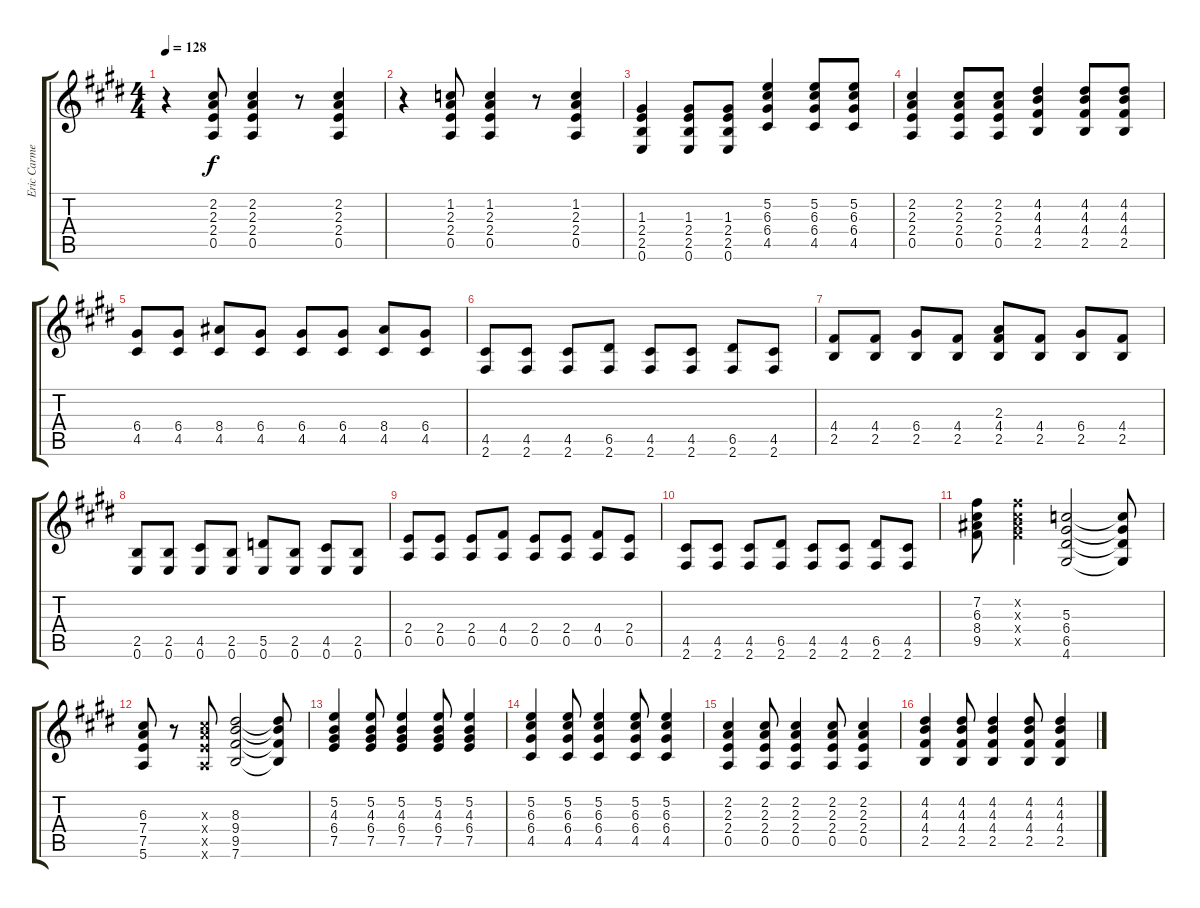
\track ("Eric Carmen Rhythm Guitar" "Eric Carme") {instrument distortionguitar}
\staff {score tabs}
\tuning (E4 B3 G3 D3 A2 E2) {hide}
\ts (4 4)
\tempo 128
\clef g2
\ks e
r.4{dy f} (2.2 2.3 2.4 0.5).8 (2.2 2.3 2.4 0.5).4 r.8 (2.2 2.3 2.4 0.5).4 |
r.4 (1.2 2.3 2.4 0.5).8 (1.2 2.3 2.4 0.5).4 r.8 (1.2 2.3 2.4 0.5).4 |
(1.3 2.4 2.5 0.6).4 (1.3 2.4 2.5 0.6).8 (1.3 2.4 2.5 0.6).8 (5.2 6.3 6.4 4.5).4 (5.2 6.3 6.4 4.5).8 (5.2 6.3 6.4 4.5).8 |
(2.2 2.3 2.4 0.5).4 (2.2 2.3 2.4 0.5).8 (2.2 2.3 2.4 0.5).8 (4.2 4.3 4.4 2.5).4 (4.2 4.3 4.4 2.5).8 (4.2 4.3 4.4 2.5).8 |
(6.4 4.5).8 (6.4 4.5).8 (8.4 4.5).8 (6.4 4.5).8 (6.4 4.5).8 (6.4 4.5).8 (8.4 4.5).8 (6.4 4.5).8 |
(4.5 2.6).8 (4.5 2.6).8 (4.5 2.6).8 (6.5 2.6).8 (4.5 2.6).8 (4.5 2.6).8 (6.5 2.6).8 (4.5 2.6).8 |
(4.4 2.5).8 (4.4 2.5).8 (6.4 2.5).8 (4.4 2.5).8 (2.3 4.4 2.5).8 (4.4 2.5).8 (6.4 2.5).8 (4.4 2.5).8 |
(2.5 0.6).8 (2.5 0.6).8 (4.5 0.6).8 (2.5 0.6).8 (5.5 0.6).8 (2.5 0.6).8 (4.5 0.6).8 (2.5 0.6).8 |
(2.4 0.5).8 (2.4 0.5).8 (2.4 0.5).8 (4.4 0.5).8 (2.4 0.5).8 (2.4 0.5).8 (4.4 0.5).8 (2.4 0.5).8 |
(4.5 2.6).8 (4.5 2.6).8 (4.5 2.6).8 (6.5 2.6).8 (4.5 2.6).8 (4.5 2.6).8 (6.5 2.6).8 (4.5 2.6).8 |
(7.2 6.3 8.4 9.5).8 (7.2{x} 6.3{x} 8.4{x} 9.5{x}).4 (5.3 6.4 6.5 4.6).2 (5.3{t} 6.4{t} 6.5{t} 4.6{t}).8 |
(6.3 7.4 7.5 5.6).8 r.8 (6.3{x} 7.4{x} 7.5{x} 5.6{x}).8 (8.3 9.4 9.5 7.6).2 (8.3{t} 9.4{t} 9.5{t} 7.6{t}).8 |
(5.2 4.3 6.4 7.5).4 (5.2 4.3 6.4 7.5).8 (5.2 4.3 6.4 7.5).4 (5.2 4.3 6.4 7.5).8 (5.2 4.3 6.4 7.5).4 |
(5.2 6.3 6.4 4.5).4 (5.2 6.3 6.4 4.5).8 (5.2 6.3 6.4 4.5).4 (5.2 6.3 6.4 4.5).8 (5.2 6.3 6.4 4.5).4 |
(2.2 2.3 2.4 0.5).4 (2.2 2.3 2.4 0.5).8 (2.2 2.3 2.4 0.5).4 (2.2 2.3 2.4 0.5).8 (2.2 2.3 2.4 0.5).4 |
(4.2 4.3 4.4 2.5).4 (4.2 4.3 4.4 2.5).8 (4.2 4.3 4.4 2.5).4 (4.2 4.3 4.4 2.5).8 (4.2 4.3 4.4 2.5).4
